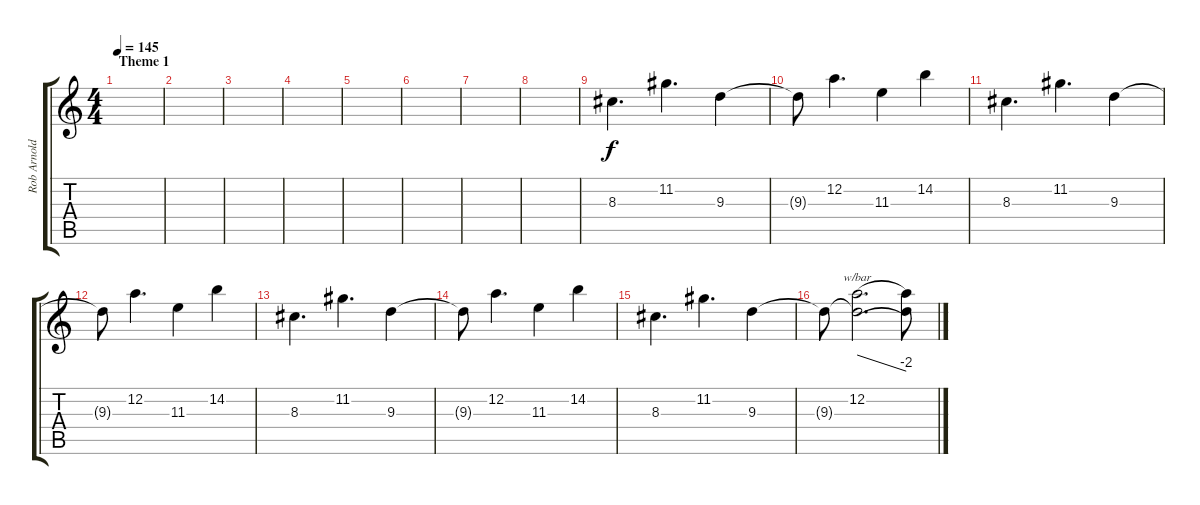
\track ("Rob Arnold (lead)" "Rob Arnold") {instrument distortionguitar}
\staff {score tabs}
\tuning (D4 A3 F3 C3 G2 C2) {hide}
\ts (4 4)
\section ("" "Theme 1")
\tempo 145
\clef g2
\ks c
|
|
|
|
|
|
|
|
8.3.4{d} 11.2.4{d} 9.3.4 |
9.3{t}.8 12.2.4{d} 11.3.4 14.2.4 |
8.3.4{d} 11.2.4{d} 9.3.4 |
9.3{t}.8 12.2.4{d} 11.3.4 14.2.4 |
8.3.4{d} 11.2.4{d} 9.3.4 |
9.3{t}.8 12.2.4{d} 11.3.4 14.2.4 |
8.3.4{d} 11.2.4{d} 9.3.4 |
9.3{t}.8 (12.2 9.3{t}).2{d tbe (dive default 0 0 60 -8)} (12.2{t} 9.3{t}).8
